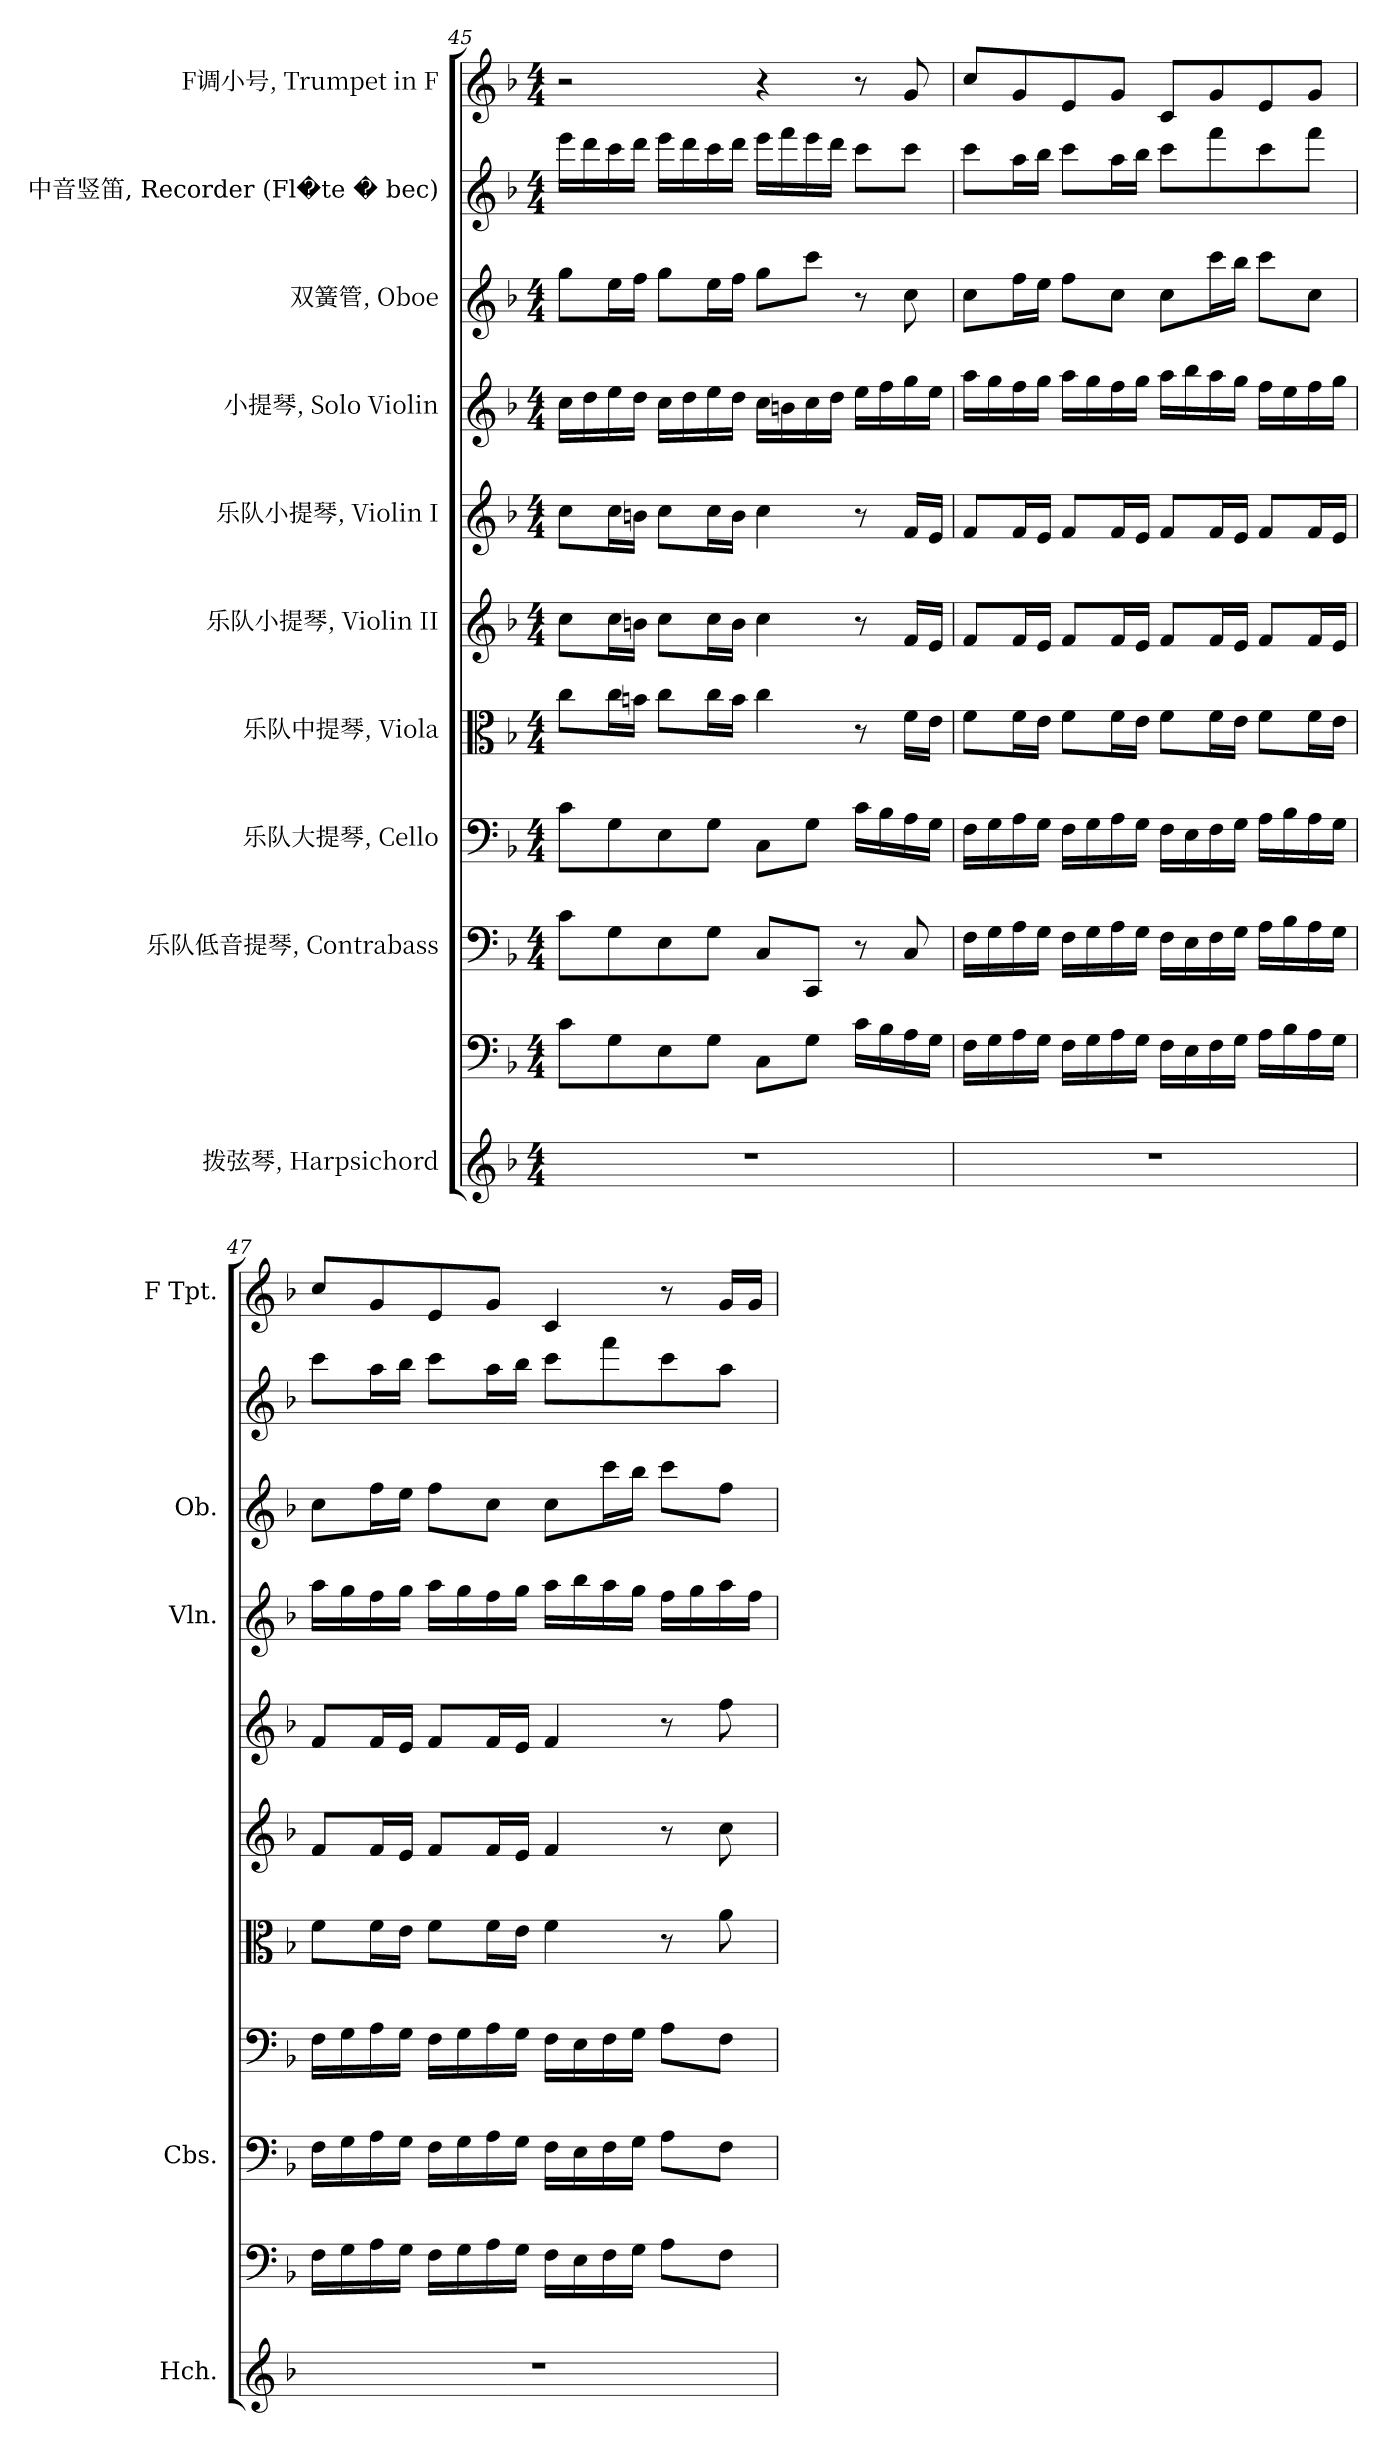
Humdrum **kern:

**kern	**kern	**kern	**kern	**kern	**kern	**kern	**kern	**kern	**kern	**kern
*part10	*part10	*part9	*part8	*part7	*part6	*part5	*part4	*part3	*part2	*part1
*staff11	*staff10	*staff9	*staff8	*staff7	*staff6	*staff5	*staff4	*staff3	*staff2	*staff1
*I"拨弦琴, Harpsichord	*	*I"乐队低音提琴, Contrabass	*I"乐队大提琴, Cello	*I"乐队中提琴, Viola	*I"乐队小提琴, Violin II	*I"乐队小提琴, Violin I	*I"小提琴, Solo Violin	*I"双簧管, Oboe	*I"中音竖笛, Recorder (Fl�te � bec)	*I"F调小号, Trumpet in F
*I'Hch.	*	*I'Cbs.	*	*	*	*	*I'Vln.	*I'Ob.	*	*I'F Tpt.
!!LO:PB:g=z
*clefG2	*clefF4	*clefF4	*clefF4	*clefC3	*clefG2	*clefG2	*clefG2	*clefG2	*clefG2	*clefG2
*	*	*ITrd7c12	*	*	*	*	*	*	*	*ITrd-3c-5
*k[b-]	*k[b-]	*k[b-]	*k[b-]	*k[b-]	*k[b-]	*k[b-]	*k[b-]	*k[b-]	*k[b-]	*k[b-e-]
*M4/4	*M4/4	*M4/4	*M4/4	*M4/4	*M4/4	*M4/4	*M4/4	*M4/4	*M4/4	*M4/4
=45	=45	=45	=45	=45	=45	=45	=45	=45	=45	=45
1r	8c\L	8C\L	8c\L	8cc\L	8cc\L	8cc\L	16cc\LL	8gg\L	16eee\LL	2r
.	.	.	.	.	.	.	16dd\	.	16ddd\	.
.	8G\	8GG\	8G\	16cc\L	16cc\L	16cc\L	16ee\	16ee\L	16ccc\	.
.	.	.	.	16bn\JJ	16bn\JJ	16bn\JJ	16dd\JJ	16ff\JJ	16ddd\JJ	.
.	8E\	8EE\	8E\	8cc\L	8cc\L	8cc\L	16cc\LL	8gg\L	16eee\LL	.
.	.	.	.	.	.	.	16dd\	.	16ddd\	.
.	8G\J	8GG\J	8G\J	16cc\L	16cc\L	16cc\L	16ee\	16ee\L	16ccc\	.
.	.	.	.	16b\JJ	16b\JJ	16b\JJ	16dd\JJ	16ff\JJ	16ddd\JJ	.
.	8C\L	8CC/L	8C\L	4cc\	4cc\	4cc\	16cc\LL	8gg\L	16eee\LL	4r
.	.	.	.	.	.	.	16bn\	.	16fff\	.
.	8G\J	8CCC/J	8G\J	.	.	.	16cc\	8ccc\J	16eee\	.
.	.	.	.	.	.	.	16dd\JJ	.	16ddd\JJ	.
.	16c\LL	8r	16c\LL	8r	8r	8r	16ee\LL	8r	8ccc\L	8r
.	16B-\	.	16B-\	.	.	.	16ff\	.	.	.
.	16A\	8CC/	16A\	16f\LL	16f/LL	16f/LL	16gg\	8cc\	8ccc\J	8cc/
.	16G\JJ	.	16G\JJ	16e\JJ	16e/JJ	16e/JJ	16ee\JJ	.	.	.
=46	=46	=46	=46	=46	=46	=46	=46	=46	=46	=46
1r	16F\LL	16FF\LL	16F\LL	8f\L	8f/L	8f/L	16aa\LL	8cc\L	8ccc\L	8ff/L
.	16G\	16GG\	16G\	.	.	.	16gg\	.	.	.
.	16A\	16AA\	16A\	16f\L	16f/L	16f/L	16ff\	16ff\L	16aa\L	8cc/
.	16G\JJ	16GG\JJ	16G\JJ	16e\JJ	16e/JJ	16e/JJ	16gg\JJ	16ee\JJ	16bb-\JJ	.
.	16F\LL	16FF\LL	16F\LL	8f\L	8f/L	8f/L	16aa\LL	8ff\L	8ccc\L	8a/
.	16G\	16GG\	16G\	.	.	.	16gg\	.	.	.
.	16A\	16AA\	16A\	16f\L	16f/L	16f/L	16ff\	8cc\J	16aa\L	8cc/J
.	16G\JJ	16GG\JJ	16G\JJ	16e\JJ	16e/JJ	16e/JJ	16gg\JJ	.	16bb-\JJ	.
.	16F\LL	16FF\LL	16F\LL	8f\L	8f/L	8f/L	16aa\LL	8cc\L	8ccc\L	8f/L
.	16E\	16EE\	16E\	.	.	.	16bb-\	.	.	.
.	16F\	16FF\	16F\	16f\L	16f/L	16f/L	16aa\	16ccc\L	8fff\	8cc/
.	16G\JJ	16GG\JJ	16G\JJ	16e\JJ	16e/JJ	16e/JJ	16gg\JJ	16bb-\JJ	.	.
.	16A\LL	16AA\LL	16A\LL	8f\L	8f/L	8f/L	16ff\LL	8ccc\L	8ccc\	8a/
.	16B-\	16BB-\	16B-\	.	.	.	16ee\	.	.	.
.	16A\	16AA\	16A\	16f\L	16f/L	16f/L	16ff\	8cc\J	8fff\J	8cc/J
.	16G\JJ	16GG\JJ	16G\JJ	16e\JJ	16e/JJ	16e/JJ	16gg\JJ	.	.	.
!!LO:PB:g=z
=47	=47	=47	=47	=47	=47	=47	=47	=47	=47	=47
1r	16F\LL	16FF\LL	16F\LL	8f\L	8f/L	8f/L	16aa\LL	8cc\L	8ccc\L	8ff/L
.	16G\	16GG\	16G\	.	.	.	16gg\	.	.	.
.	16A\	16AA\	16A\	16f\L	16f/L	16f/L	16ff\	16ff\L	16aa\L	8cc/
.	16G\JJ	16GG\JJ	16G\JJ	16e\JJ	16e/JJ	16e/JJ	16gg\JJ	16ee\JJ	16bb-\JJ	.
.	16F\LL	16FF\LL	16F\LL	8f\L	8f/L	8f/L	16aa\LL	8ff\L	8ccc\L	8a/
.	16G\	16GG\	16G\	.	.	.	16gg\	.	.	.
.	16A\	16AA\	16A\	16f\L	16f/L	16f/L	16ff\	8cc\J	16aa\L	8cc/J
.	16G\JJ	16GG\JJ	16G\JJ	16e\JJ	16e/JJ	16e/JJ	16gg\JJ	.	16bb-\JJ	.
.	16F\LL	16FF\LL	16F\LL	4f\	4f/	4f/	16aa\LL	8cc\L	8ccc\L	4f/
.	16E\	16EE\	16E\	.	.	.	16bb-\	.	.	.
.	16F\	16FF\	16F\	.	.	.	16aa\	16ccc\L	8fff\	.
.	16G\JJ	16GG\JJ	16G\JJ	.	.	.	16gg\JJ	16bb-\JJ	.	.
.	8A\L	8AA\L	8A\L	8r	8r	8r	16ff\LL	8ccc\L	8ccc\	8r
.	.	.	.	.	.	.	16gg\	.	.	.
.	8F\J	8FF\J	8F\J	8a\	8cc\	8ff\	16aa\	8ff\J	8aa\J	16cc/LL
.	.	.	.	.	.	.	16ff\JJ	.	.	16cc/JJ
=	=	=	=	=	=	=	=	=	=	=
*-	*-	*-	*-	*-	*-	*-	*-	*-	*-	*-
